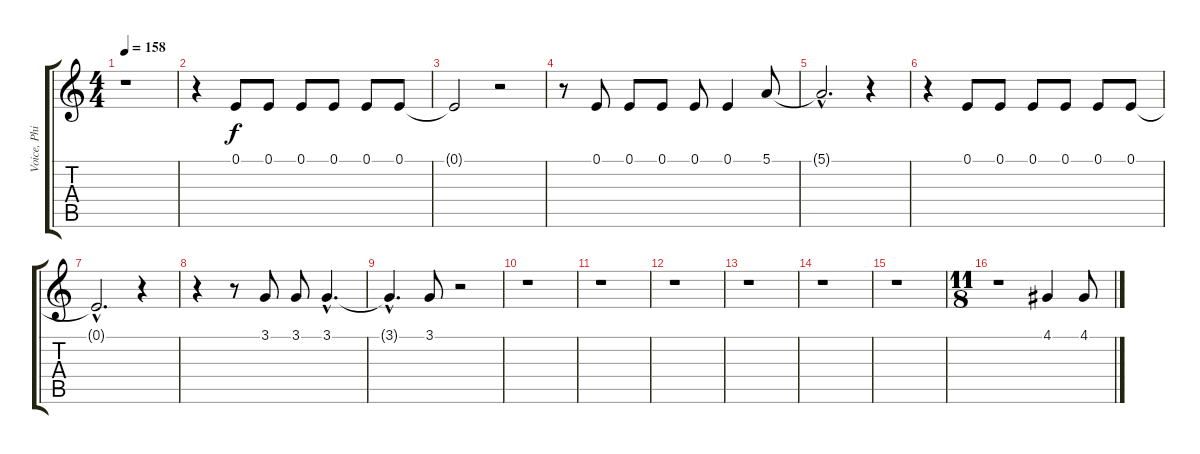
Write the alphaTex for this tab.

\track ("Voice, Phill" "Voice, Phi") {instrument lead2sawtooth}
\staff {score tabs}
\tuning (E4 B3 G3 D3 A2 E2) {hide}
\ts (4 4)
\tempo 158
\clef g2
\ks c
r.1{dy f} |
r.4 0.1.8 0.1.8 0.1.8 0.1.8 0.1.8 0.1.8 |
0.1{t}.2 r.2 |
r.8 0.1.8 0.1.8 0.1.8 0.1.8 0.1.4 5.1.8 |
5.1{hac t}.2{d} r.4 |
r.4 0.1.8 0.1.8 0.1.8 0.1.8 0.1.8 0.1.8 |
0.1{hac t}.2{d} r.4 |
r.4 r.8 3.1.8 3.1.8 3.1{hac}.4{d} |
3.1{hac t}.4{d} 3.1.8 r.2 |
r.1 |
r.1 |
r.1 |
r.1 |
r.1 |
r.1 |
\ts (11 8)
r.1 4.1.4 4.1.8
